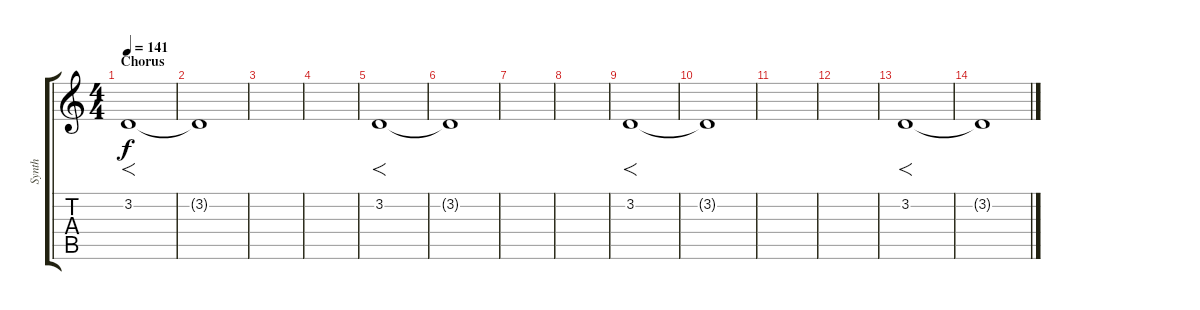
\track ("Synth" "Synth") {instrument pad8sweep}
\staff {score tabs}
\tuning (E4 B3 G3 D3 A2 E2) {hide}
\ts (4 4)
\section ("" "Chorus")
\tempo 141
\clef g2
\ks c
3.2.1{f dy f} |
3.2{t}.1 |
|
|
3.2.1{f} |
3.2{t}.1 |
|
|
3.2.1{f} |
3.2{t}.1 |
|
|
3.2.1{f} |
3.2{t}.1
